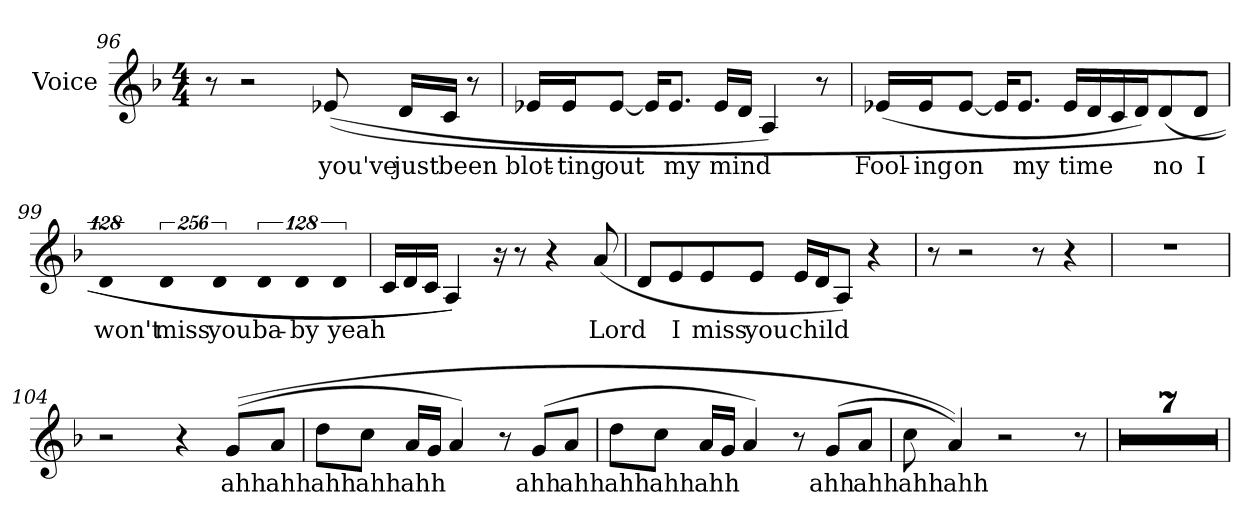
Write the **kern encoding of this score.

**kern	**text
*part1	*part1
*staff1	*staff1
*I"Voice	*
*I'Voice	*
!!LO:LB:g=z
*clefG2	*
*k[b-]	*
*F:	*
*M4/4	*
=96	=96
8r	.
2r	.
!	!LO:LY:b:color=#000000
((8e-Xi/	you've
!	!LO:LY:b:color=#000000
16di/LL	just
!	!LO:LY:b:color=#000000
16ci/JJ	been
8r	.
=97	=97
!	!LO:LY:b:color=#000000
16e-Xi/LL	blot-
!	!LO:LY:b:color=#000000
16e-i/J	-ting
!	!LO:LY:b:color=#000000
[8e-i/J	out
16e-i/KL]	.
!	!LO:LY:b:color=#000000
8.e-i/J	my
!	!LO:LY:b:color=#000000
16e-i/LL	mind
16di/JJ	.
4Ai/)	.
8r	.
=98	=98
!	!LO:LY:b:color=#000000
(16e-Xi/LL	Fool-
!	!LO:LY:b:color=#000000
16e-i/J	-ing
!	!LO:LY:b:color=#000000
[8e-i/J	on
16e-i/KL]	.
!	!LO:LY:b:color=#000000
8.e-i/J	my
!	!LO:LY:b:color=#000000
16e-i/LL	time
16di/	.
16ci/	.
16di/J)	.
!	!LO:LY:b:color=#000000
(8di/	no
!	!LO:LY:b:color=#000000
8di/J	I
!!LO:LB:g=z
=99	=99
!LO:N:vis=4	!
!	!LO:LY:b:color=#000000
512%85di/	won't
!LO:N:vis=4	!
!	!LO:LY:b:color=#000000
1024%171di/	miss
!LO:N:vis=4	!
!	!LO:LY:b:color=#000000
1024%171di/	you
!LO:N:vis=4	!
!	!LO:LY:b:color=#000000
512%85di/	ba-
!LO:N:vis=4	!
!	!LO:LY:b:color=#000000
1024%171di/	-by
!LO:N:vis=4	!
!	!LO:LY:b:color=#000000
1024%171di/	yeah
=100	=100
16ci/LL	.
16di/	.
16ci/JJ	.
4Ai/))	.
16r	.
8r	.
4r	.
!	!LO:LY:b:color=#000000
(8ai/	Lord
=101	=101
8di/L	.
!	!LO:LY:b:color=#000000
8ei/	I
!	!LO:LY:b:color=#000000
8ei/	miss
!	!LO:LY:b:color=#000000
8ei/J	you
!	!LO:LY:b:color=#000000
16ei/LL	child
16di/J	.
8Ai/J)	.
4r	.
=102	=102
8r	.
2r	.
8r	.
4r	.
!!LO:LB:g=z
=103	=103
1r	.
=104	=104
2r	.
4r	.
!	!LO:LY:b:color=#000000
((8gi/L	ahh
!	!LO:LY:b:color=#000000
8ai/J	ahh
=105	=105
!	!LO:LY:b:color=#000000
8ddi\L	ahh
!	!LO:LY:b:color=#000000
8cci\J	ahh
!	!LO:LY:b:color=#000000
16ai/LL	ahh
16gi/JJ	.
4ai/)	.
8r	.
!	!LO:LY:b:color=#000000
(8gi/L	ahh
!	!LO:LY:b:color=#000000
8ai/J	ahh
=106	=106
!	!LO:LY:b:color=#000000
8ddi\L	ahh
!	!LO:LY:b:color=#000000
8cci\J	ahh
!	!LO:LY:b:color=#000000
16ai/LL	ahh
16gi/JJ	.
4ai/)	.
8r	.
!	!LO:LY:b:color=#000000
(8gi/L	ahh
!	!LO:LY:b:color=#000000
8ai/J	ahh
!!LO:LB:g=z
=107	=107
!	!LO:LY:b:color=#000000
8cci\	ahh
!	!LO:LY:b:color=#000000
4ai/))	ahh
2r	.
8r	.
=108	=108
1r	.
=109	=109
1r	.
=110	=110
1r	.
=111	=111
1r	.
=112	=112
1r	.
=113	=113
1r	.
=114	=114
1r	.
=	=
*-	*-
